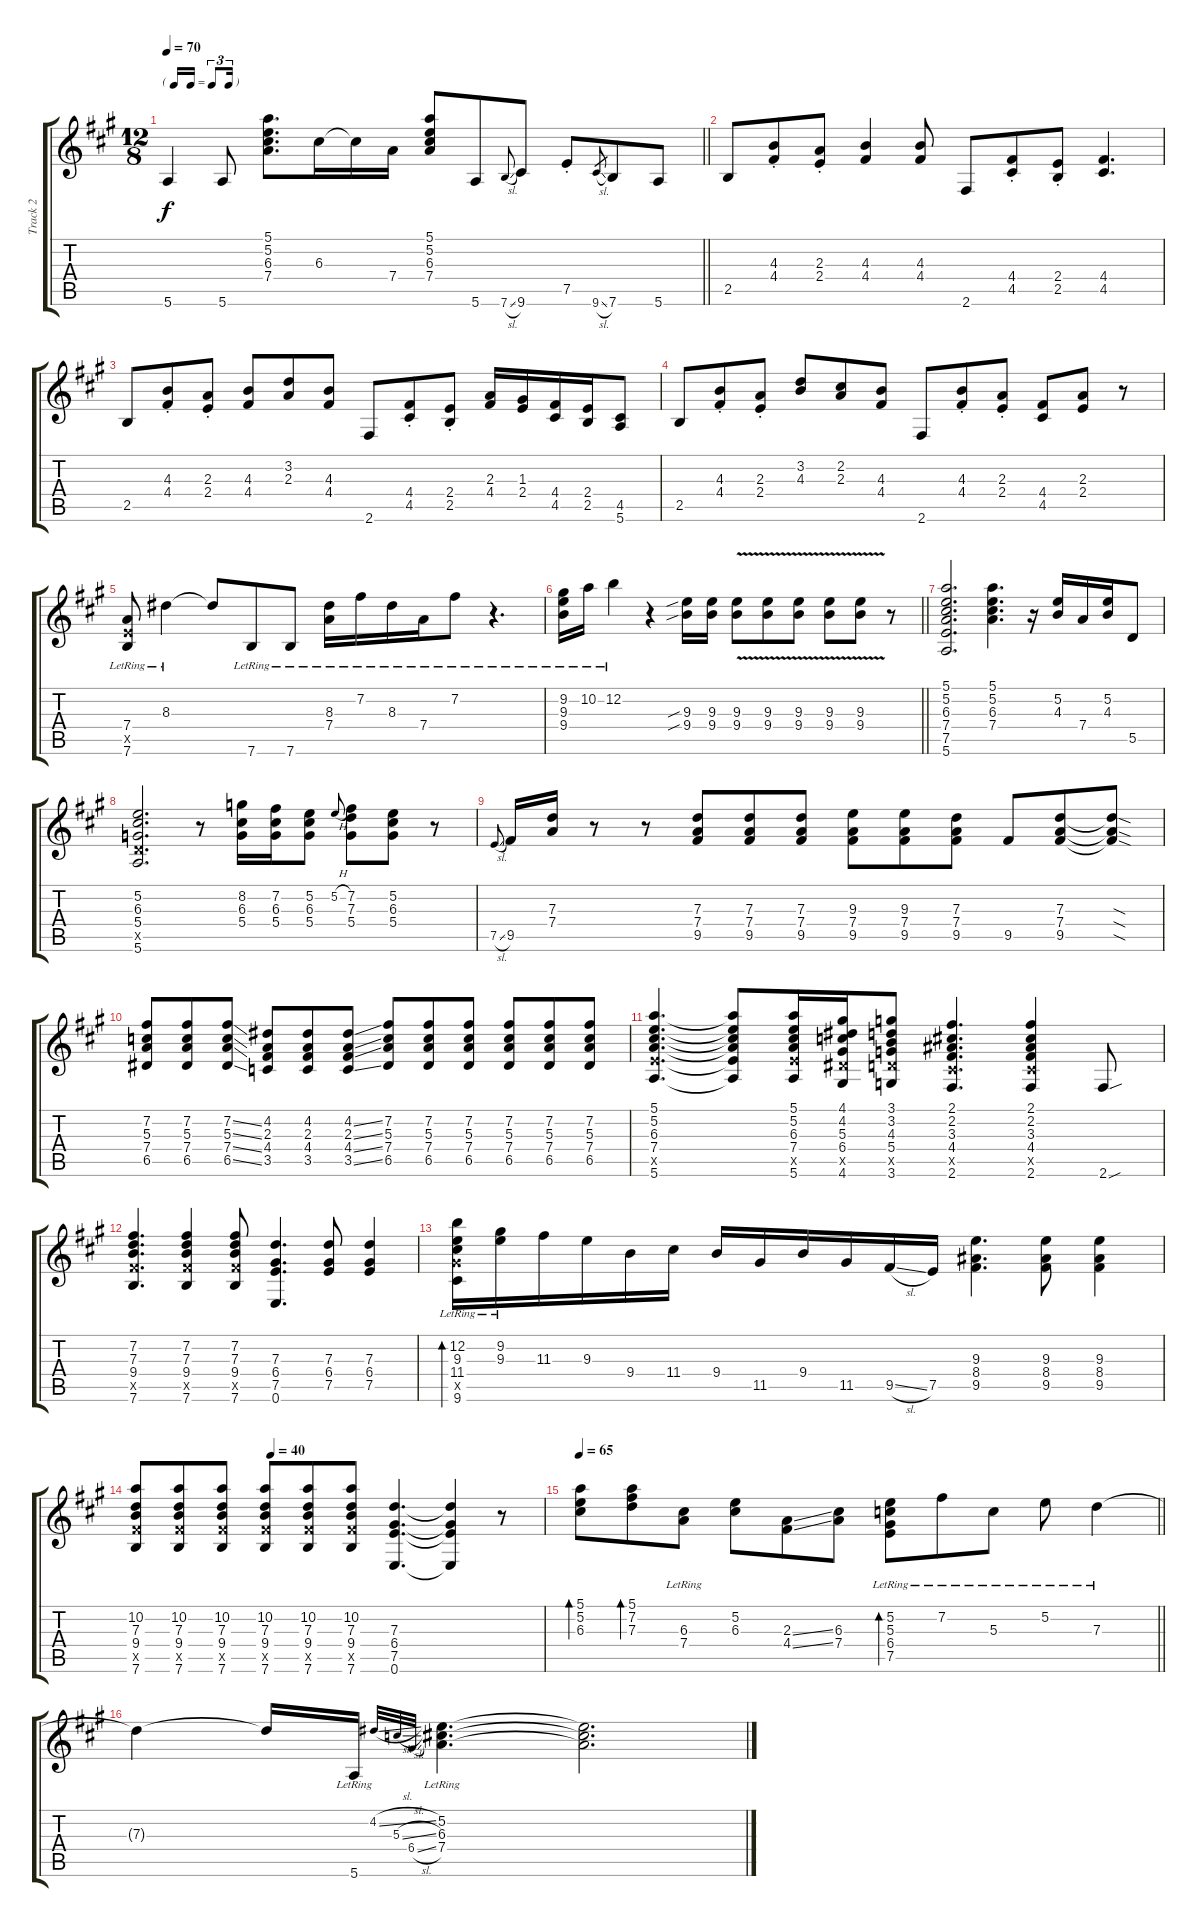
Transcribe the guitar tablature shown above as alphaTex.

\track ("Track 2" "Track 2") {instrument electricguitarjazz}
\staff {score tabs}
\tuning (E4 B3 G3 D3 A2 E2) {hide}
\ts (12 8)
\tf triplet16th
\tempo 70
\clef g2
\barLineRight lightlight
\ks a
5.6.4{dy f} 5.6.8 (5.1 5.2 6.3 7.4).8{d} 6.3.16 6.3{t}.16 7.4.16 (5.1 5.2 6.3 7.4).8 5.6.8 7.6{sl}.8{gr onbeat} 9.6.8 7.5{st}.8 9.6{sl}.8{gr} 7.6.8 5.6.8 |
2.5.8 (4.3{st} 4.4{st}).8 (2.3{st} 2.4{st}).8 (4.3 4.4).4 (4.3 4.4).8 2.6.8 (4.4{st} 4.5{st}).8 (2.4{st} 2.5{st}).8 (4.4 4.5).4{d} |
2.5.8 (4.3{st} 4.4{st}).8 (2.3{st} 2.4{st}).8 (4.3 4.4).8 (3.2 2.3).8 (4.3 4.4).8 2.6.8 (4.4{st} 4.5{st}).8 (2.4{st} 2.5{st}).8 (2.3 4.4).16 (1.3 2.4).16 (4.4 4.5).16 (2.4 2.5).16 (4.5 5.6).8 |
2.5.8 (4.3{st} 4.4{st}).8 (2.3{st} 2.4{st}).8 (3.2 4.3).8 (2.2 2.3).8 (4.3 4.4).8 2.6.8 (4.3{st} 4.4{st}).8 (2.3{st} 2.4{st}).8 (4.4 4.5).8 (2.3 2.4).8 r.8 |
(7.4{lr} 7.5{x} 7.6{lr}).8 8.3{lr}.4 8.3{t}.8 7.6{lr}.8 7.6{lr}.8 (8.3{lr} 7.4{lr}).16 7.2{lr}.16 8.3{lr}.16 7.4{lr}.16 7.2{lr}.8 r.4{d} |
\barLineRight lightlight
(9.2{lr} 9.3{lr} 9.4{lr}).16 10.2{lr}.16 12.2{lr}.4 r.4 (9.3{sib} 9.4{sib}).16 (9.3 9.4).16 (9.3{v} 9.4{v}).8 (9.3{v} 9.4{v}).8 (9.3{v} 9.4{v}).8 (9.3{v} 9.4{v}).8 (9.3{v} 9.4{v}).8 r.8 |
(5.1 5.2 6.3 7.4 7.5 5.6).2{d} (5.1 5.2 6.3 7.4).4{d} r.16 (5.2 4.3).16 7.4.16 (5.2 4.3).16 5.5.8 |
(5.2 6.3 5.4 5.5{x} 5.6).2{d} r.8 (8.2 6.3 5.4).16 (7.2 6.3 5.4).16 (5.2 6.3 5.4).8 5.2{h}.8{gr onbeat} (7.2 7.3 5.4).8 (5.2 6.3 5.4).8 r.8 |
7.5{sl}.8{gr onbeat} 9.5.16 (7.3 7.4).16 r.8 r.8 (7.3 7.4 9.5).8 (7.3 7.4 9.5).8 (7.3 7.4 9.5).8 (9.3 7.4 9.5).8 (9.3 7.4 9.5).8 (7.3 7.4 9.5).8 9.5.8 (7.3 7.4 9.5).8 (7.3{sod t} 7.4{sod t} 9.5{sod t}).8 |
(7.2 5.3 7.4 6.5).8 (7.2 5.3 7.4 6.5).8 (7.2{ss} 5.3{ss} 7.4{ss} 6.5{ss}).8 (4.2 2.3 4.4 3.5).8 (4.2 2.3 4.4 3.5).8 (4.2{ss} 2.3{ss} 4.4{ss} 3.5{ss}).8 (7.2 5.3 7.4 6.5).8 (7.2 5.3 7.4 6.5).8 (7.2 5.3 7.4 6.5).8 (7.2 5.3 7.4 6.5).8 (7.2 5.3 7.4 6.5).8 (7.2 5.3 7.4 6.5).8 |
(5.1 5.2 6.3 7.4 7.5{x} 5.6).4{d} (5.1{t} 5.2{t} 6.3{t} 7.4{t} 7.5{t} 5.6{t}).8 (5.1 5.2 6.3 7.4 7.5{x} 5.6).16 (4.1 4.2 5.3 6.4 6.5{x} 4.6).16 (3.1 3.2 4.3 5.4 5.5{x} 3.6).8 (2.1 2.2 3.3 4.4 4.5{x} 2.6).4{d} (2.1 2.2 3.3 4.4 4.5{x} 2.6).4 2.6{sou}.8 |
(7.2 7.3 9.4 9.5{x} 7.6).4{d} (7.2 7.3 9.4 9.5{x} 7.6).4 (7.2 7.3 9.4 9.5{x} 7.6).8 (7.3 6.4 7.5 0.6).4{d} (7.3 6.4 7.5).8 (7.3 6.4 7.5).4 |
(12.2{lr} 9.3{lr} 11.4{lr} 11.5{x} 9.6{lr}).16{bd 120} (9.2{lr} 9.3{lr}).16 11.3.16 9.3.16 9.4.16 11.4.16 9.4.16 11.5.16 9.4.16 11.5.16 9.5{sl}.16 7.5.16 (9.3 8.4 9.5).4{d} (9.3 8.4 9.5).8 (9.3 8.4 9.5).4 |
\tempo (40 0.3333333333333333)
(10.2 7.3 9.4 9.5{x} 7.6).8 (10.2 7.3 9.4 9.5{x} 7.6).8 (10.2 7.3 9.4 9.5{x} 7.6).8 (10.2 7.3 9.4 9.5{x} 7.6).8 (10.2 7.3 9.4 9.5{x} 7.6).8 (10.2 7.3 9.4 9.5{x} 7.6).8 (7.3 6.4 7.5 0.6).4{d} (7.3{t} 6.4{t} 7.5{t} 0.6{t}).4 r.8 |
\tempo 65
\barLineRight lightlight
(5.1 5.2 6.3).8{bd 240} (5.1 7.2 7.3).8{bd 60} (6.3{lr} 7.4{lr}).8 (5.2 6.3).8 (2.3{ss} 4.4{ss}).8 (6.3 7.4).8 (5.2{lr} 5.3{lr} 6.4{lr} 7.5{lr}).8{bd 240} 7.2{lr}.8 5.3{lr}.8 5.2{lr}.8 7.3{lr}.4 |
7.3{t}.4 7.3{t}.16 5.6{lr}.16 4.2{sl}.32{gr onbeat} 5.3{sl}.32{gr onbeat} 6.4{sl}.32{gr onbeat} (5.2{lr} 6.3{lr} 7.4{lr}).4{d} (5.2{t} 6.3{t} 7.4{t}).2{d}
